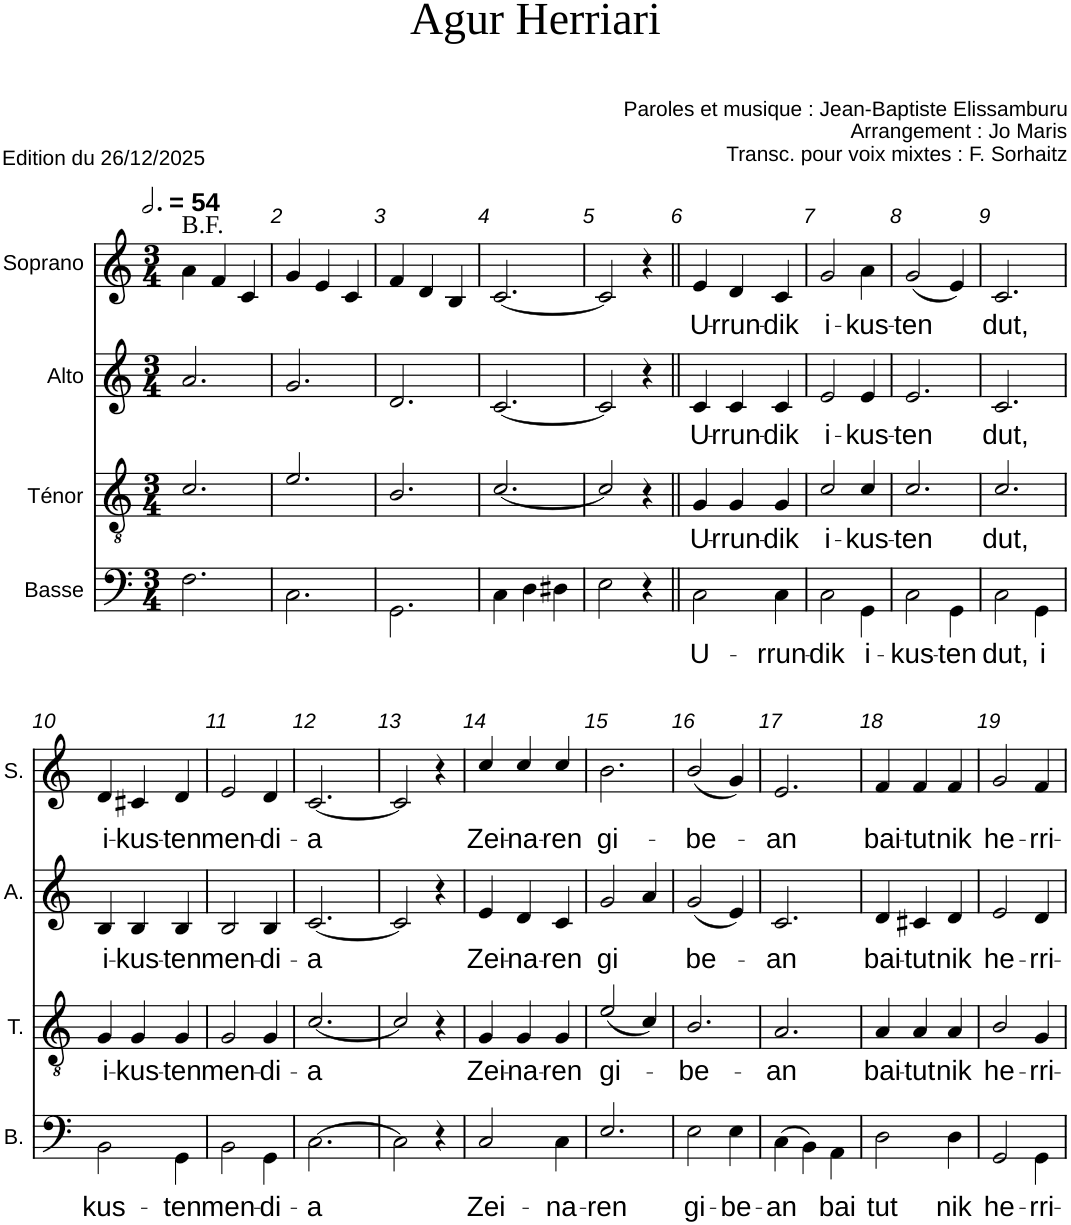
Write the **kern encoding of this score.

**kern	**text	**kern	**text	**kern	**text	**kern	**text
*part4	*part4	*part3	*part3	*part2	*part2	*part1	*part1
*staff4	*staff4	*staff3	*staff3	*staff2	*staff2	*staff1	*staff1
*I"Basse	*	*I"Ténor	*	*I"Alto	*	*I"Soprano	*
*I'B.	*	*I'T.	*	*I'A.	*	*I'S.	*
*clefF4	*	*clefGv2	*	*clefG2	*	*clefG2	*
*k[]	*	*k[]	*	*k[]	*	*k[]	*
*M3/4	*	*M3/4	*	*M3/4	*	*M3/4	*
*MM162	*	*MM162	*	*MM162	*	*MM162	*
=1	=1	=1	=1	=1	=1	=1	=1
!	!	!	!	!	!	!LO:TX:a:t=B.F.	!
2.F\	.	2.c/	.	2.a/	.	4a\	.
.	.	.	.	.	.	4f/	.
.	.	.	.	.	.	4c/	.
=2	=2	=2	=2	=2	=2	=2	=2
2.C\	.	2.e/	.	2.g/	.	4g/	.
.	.	.	.	.	.	4e/	.
.	.	.	.	.	.	4c/	.
=3	=3	=3	=3	=3	=3	=3	=3
2.GG\	.	2.B/	.	2.d/	.	4f/	.
.	.	.	.	.	.	4d/	.
.	.	.	.	.	.	4B/	.
=4	=4	=4	=4	=4	=4	=4	=4
4C\	.	[2.c/	.	[2.c/	.	[2.c/	.
4D\	.	.	.	.	.	.	.
4D#X\	.	.	.	.	.	.	.
=5	=5	=5	=5	=5	=5	=5	=5
2E\	.	2c/]	.	2c/]	.	2c/]	.
4r	.	4r	.	4r	.	4r	.
=6||	=6||	=6||	=6||	=6||	=6||	=6||	=6||
!	!LO:LY:b	!	!LO:LY:b	!	!LO:LY:b	!	!LO:LY:b
2C\	U-	4G/	U-	4c/	U-	4e/	U-
!	!	!	!LO:LY:b	!	!LO:LY:b	!	!LO:LY:b
.	.	4G/	-rrun-	4c/	-rrun-	4d/	-rrun-
!	!LO:LY:b	!	!LO:LY:b	!	!LO:LY:b	!	!LO:LY:b
4C\	-rrun-	4G/	-dik	4c/	-dik	4c/	-dik
=7	=7	=7	=7	=7	=7	=7	=7
!	!LO:LY:b	!	!LO:LY:b	!	!LO:LY:b	!	!LO:LY:b
2C\	-dik	2c/	i-	2e/	i-	2g/	i-
!	!LO:LY:b	!	!LO:LY:b	!	!LO:LY:b	!	!LO:LY:b
4GG\	i-	4c/	-kus-	4e/	-kus-	4a\	-kus-
=8	=8	=8	=8	=8	=8	=8	=8
!	!LO:LY:b	!	!LO:LY:b	!	!LO:LY:b	!	!LO:LY:b
2C\	-kus-	2.c/	-ten	2.e/	-ten	(2g/	-ten
!	!LO:LY:b	!	!	!	!	!	!
4GG\	-ten	.	.	.	.	4e/)	.
=9	=9	=9	=9	=9	=9	=9	=9
!	!LO:LY:b	!	!LO:LY:b	!	!LO:LY:b	!	!LO:LY:b
2C\	dut,	2.c/	dut,	2.c/	dut,	2.c/	dut,
!	!LO:LY:b	!	!	!	!	!	!
4GG\	i	.	.	.	.	.	.
!!LO:LB:g=z
=10	=10	=10	=10	=10	=10	=10	=10
!	!LO:LY:b	!	!LO:LY:b	!	!LO:LY:b	!	!LO:LY:b
2BB\	-kus-	4G/	i-	4B/	i-	4d/	i-
!	!	!	!LO:LY:b	!	!LO:LY:b	!	!LO:LY:b
.	.	4G/	-kus-	4B/	-kus-	4c#X/	-kus-
!	!LO:LY:b	!	!LO:LY:b	!	!LO:LY:b	!	!LO:LY:b
4GG\	-ten	4G/	-ten	4B/	-ten	4d/	-ten
=11	=11	=11	=11	=11	=11	=11	=11
!	!LO:LY:b	!	!LO:LY:b	!	!LO:LY:b	!	!LO:LY:b
2BB\	men-	2G/	men-	2B/	men-	2e/	men-
!	!LO:LY:b	!	!LO:LY:b	!	!LO:LY:b	!	!LO:LY:b
4GG\	-di-	4G/	-di-	4B/	-di-	4d/	-di-
=12	=12	=12	=12	=12	=12	=12	=12
!	!LO:LY:b	!	!LO:LY:b	!	!LO:LY:b	!	!LO:LY:b
[2.C\	-a	[2.c/	-a	[2.c/	-a	[2.c/	-a
=13	=13	=13	=13	=13	=13	=13	=13
2C\]	.	2c/]	.	2c/]	.	2c/]	.
4r	.	4r	.	4r	.	4r	.
=14	=14	=14	=14	=14	=14	=14	=14
!	!LO:LY:b	!	!LO:LY:b	!	!LO:LY:b	!	!LO:LY:b
2C/	Zei-	4G/	Zei-	4e/	Zei-	4cc/	Zei-
!	!	!	!LO:LY:b	!	!LO:LY:b	!	!LO:LY:b
.	.	4G/	-na-	4d/	-na-	4cc/	-na-
!	!LO:LY:b	!	!LO:LY:b	!	!LO:LY:b	!	!LO:LY:b
4C\	-na-	4G/	-ren	4c/	-ren	4cc/	-ren
=15	=15	=15	=15	=15	=15	=15	=15
!	!LO:LY:b	!	!LO:LY:b	!	!LO:LY:b	!	!LO:LY:b
2.E/	-ren	(2e/	gi-	2g/	gi	2.b\	gi-
.	.	4c/)	.	4a/	.	.	.
=16	=16	=16	=16	=16	=16	=16	=16
!	!LO:LY:b	!	!LO:LY:b	!	!LO:LY:b	!	!LO:LY:b
2E\	-gi-	2.B/	-be-	(2g/	-be-	(2b/	-be-
!	!LO:LY:b	!	!	!	!	!	!
4E\	-be-	.	.	4e/)	.	4g/)	.
=17	=17	=17	=17	=17	=17	=17	=17
!	!LO:LY:b	!	!LO:LY:b	!	!LO:LY:b	!	!LO:LY:b
(4C\	-an	2.A/	-an	2.c/	-an	2.e/	-an
4BB\)	.	.	.	.	.	.	.
!	!LO:LY:b	!	!	!	!	!	!
4AA\	bai	.	.	.	.	.	.
=18	=18	=18	=18	=18	=18	=18	=18
!	!LO:LY:b	!	!LO:LY:b	!	!LO:LY:b	!	!LO:LY:b
2D\	-tut	4A/	bai-	4d/	bai-	4f/	bai-
!	!	!	!LO:LY:b	!	!LO:LY:b	!	!LO:LY:b
.	.	4A/	-tut	4c#X/	-tut	4f/	-tut
!	!LO:LY:b	!	!LO:LY:b	!	!LO:LY:b	!	!LO:LY:b
4D\	nik	4A/	nik	4d/	nik	4f/	nik
=19	=19	=19	=19	=19	=19	=19	=19
!	!LO:LY:b	!	!LO:LY:b	!	!LO:LY:b	!	!LO:LY:b
2GG/	he-	2B/	he-	2e/	he-	2g/	he-
!	!LO:LY:b	!	!LO:LY:b	!	!LO:LY:b	!	!LO:LY:b
4GG\	-rri-	4G/	-rri-	4d/	-rri-	4f/	-rri-
=	=	=	=	=	=	=	=
*-	*-	*-	*-	*-	*-	*-	*-
